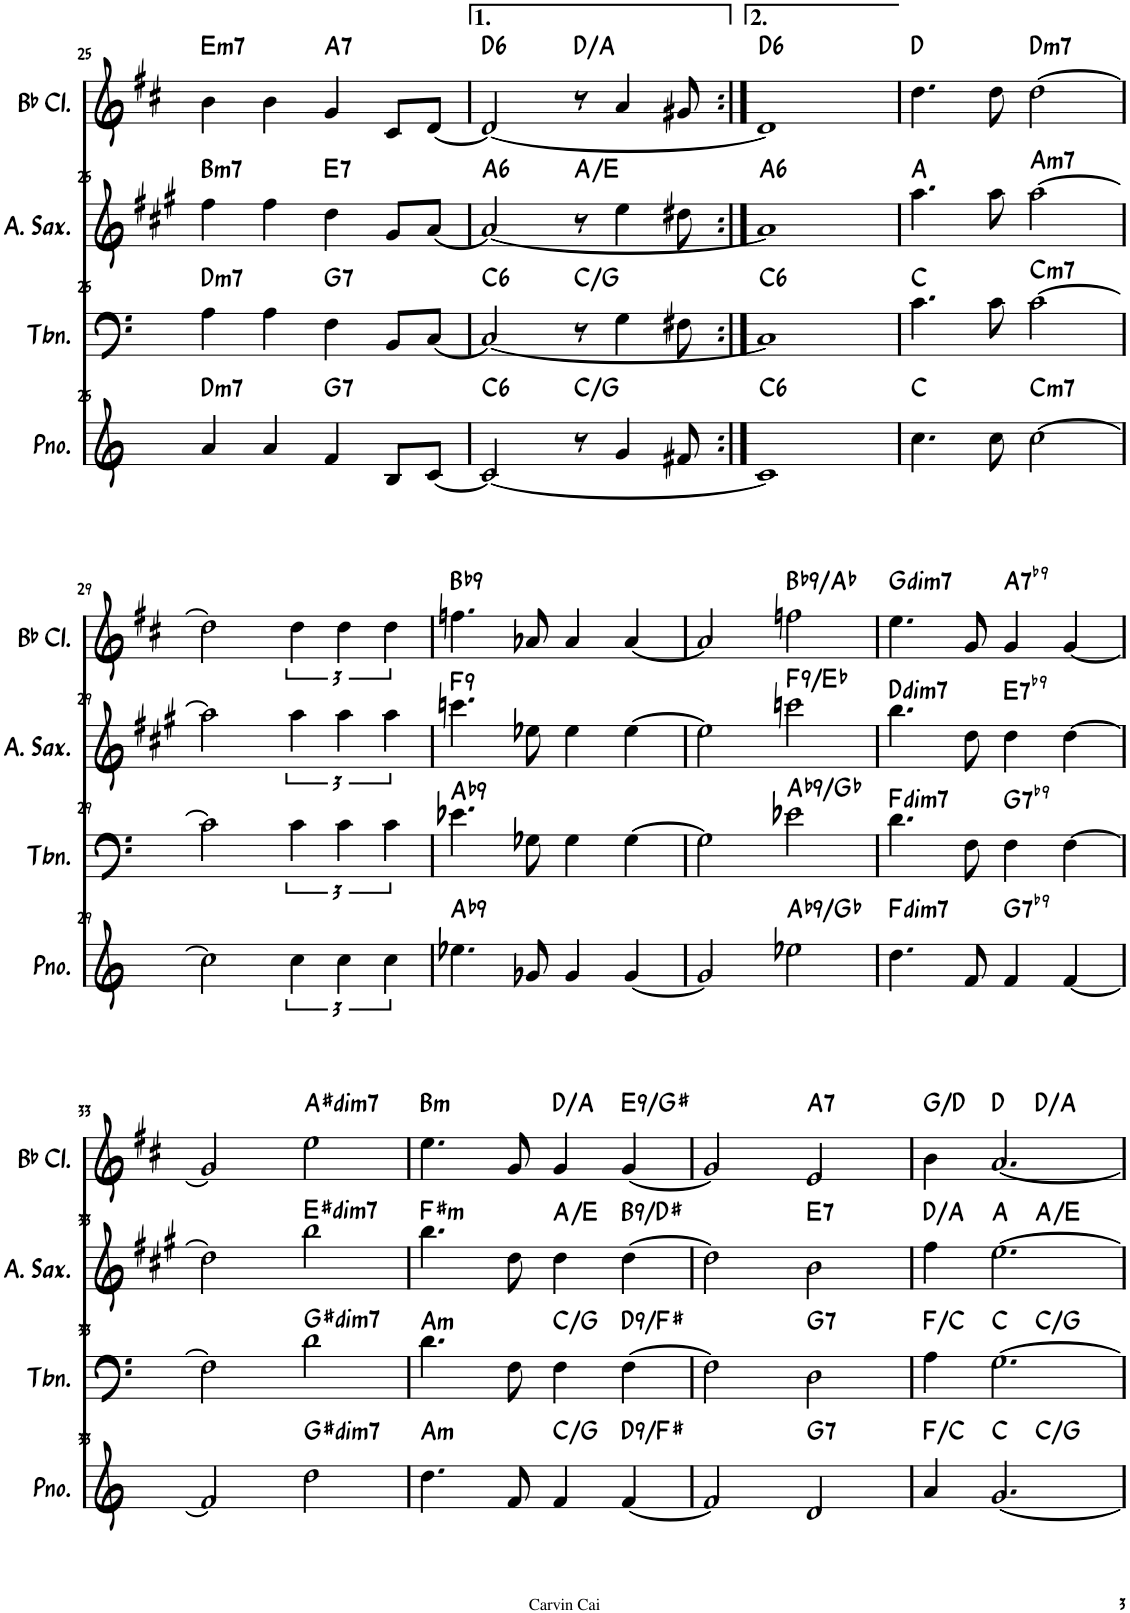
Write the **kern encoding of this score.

**kern	**harte	**kern	**harte	**kern	**harte	**kern	**harte
*part4	*part4	*part3	*part3	*part2	*part2	*part1	*part1
*staff4	*	*staff3	*	*staff2	*	*staff1	*
*I"钢琴	*	*I"长号	*	*I"中音萨克斯	*	*I"降B调单簧管	*
!!LO:PB:g=z
*clefG2	*	*clefF4	*	*clefG2	*	*clefG2	*
*	*	*	*	*Trd5c9	*	*Trd1c2	*
*k[]	*	*k[]	*	*k[f#c#g#]	*	*k[f#c#]	*
*M4/4	*	*M4/4	*	*M4/4	*	*M4/4	*
=25	=25	=25	=25	=25	=25	=25	=25
!	!LO:H:kt=m7	!	!LO:H:kt=m7	!	!LO:H:kt=m7	!	!LO:H:kt=m7
4a/	D:min7	4A\	D:min7	4ff#\	B:min7	4b\	E:min7
4a/	.	4A\	.	4ff#\	.	4b\	.
!	!LO:H:kt=7	!	!LO:H:kt=7	!	!LO:H:kt=7	!	!LO:H:kt=7
4f/	G:7	4F\	G:7	4dd\	E:7	4g/	A:7
8B/L	.	8BB/L	.	8g#/L	.	8c#/L	.
[8c/J	.	[8C/J	.	[8a/J	.	[8d/J	.
=26	=26	=26	=26	=26	=26	=26	=26
!	!LO:H:kt=6	!	!LO:H:kt=6	!	!LO:H:kt=6	!	!LO:H:kt=6
2c/_	C:maj6	2C/_	C:maj6	2a/_	A:maj6	2d/_	D:maj6
8r	C:maj/5	8r	C:maj/5	8r	A:maj/5	8r	D:maj/5
4g/	.	4G\	.	4ee\	.	4a/	.
8f#X/	.	8F#X\	.	8dd#X\	.	8g#X/	.
=27:|!	=27:|!	=27:|!	=27:|!	=27:|!	=27:|!	=27:|!	=27:|!
!	!LO:H:kt=6	!	!LO:H:kt=6	!	!LO:H:kt=6	!	!LO:H:kt=6
1c]	C:maj6	1C]	C:maj6	1a]	A:maj6	1d]	D:maj6
=28	=28	=28	=28	=28	=28	=28	=28
4.cc\	C:maj	4.c\	C:maj	4.aa\	A:maj	4.dd\	D:maj
8cc\	.	8c\	.	8aa\	.	8dd\	.
!	!LO:H:kt=m7	!	!LO:H:kt=m7	!	!LO:H:kt=m7	!	!LO:H:kt=m7
[2cc\	C:min7	[2c\	C:min7	[2aa\	A:min7	[2dd\	D:min7
!!LO:LB:g=z
=29	=29	=29	=29	=29	=29	=29	=29
2cc\]	.	2c\]	.	2aa\]	.	2dd\]	.
6cc\	.	6c\	.	6aa\	.	6dd\	.
6cc\	.	6c\	.	6aa\	.	6dd\	.
6cc\	.	6c\	.	6aa\	.	6dd\	.
=30	=30	=30	=30	=30	=30	=30	=30
!	!LO:H:kt=9	!	!LO:H:kt=9	!	!LO:H:kt=9	!	!LO:H:kt=9
4.ee-X\	Ab:9	4.e-X\	Ab:9	4.cccn\	F:9	4.ffn\	Bb:9
8g-X/	.	8G-X\	.	8ee-X\	.	8a-X/	.
4g-/	.	4G-\	.	4ee-\	.	4a-/	.
[4g-/	.	[4G-\	.	[4ee-\	.	[4a-/	.
=31	=31	=31	=31	=31	=31	=31	=31
2g-/]	.	2G-\]	.	2ee-\]	.	2a-/]	.
!	!LO:H:kt=9	!	!LO:H:kt=9	!	!LO:H:kt=9	!	!LO:H:kt=9
2ee-X\	Ab:9/b7	2e-X\	Ab:9/b7	2cccn\	F:9/b7	2ffn\	Bb:9/b7
=32	=32	=32	=32	=32	=32	=32	=32
!	!LO:H:kt=dim7	!	!LO:H:kt=dim7	!	!LO:H:kt=dim7	!	!LO:H:kt=dim7
4.dd\	F:dim7	4.d\	F:dim7	4.bb\	D:dim7	4.ee\	G:dim7
8f/	.	8F\	.	8dd\	.	8g/	.
!	!LO:H:kt=7	!	!LO:H:kt=7	!	!LO:H:kt=7	!	!LO:H:kt=7
4f/	G:7(b9)	4F\	G:7(b9)	4dd\	E:7(b9)	4g/	A:7(b9)
[4f/	.	[4F\	.	[4dd\	.	[4g/	.
!!LO:LB:g=z
=33	=33	=33	=33	=33	=33	=33	=33
2f/]	.	2F\]	.	2dd\]	.	2g/]	.
!	!LO:H:kt=dim7	!	!LO:H:kt=dim7	!	!LO:H:kt=dim7	!	!LO:H:kt=dim7
2dd\	G#:dim7	2d\	G#:dim7	2bb\	E#:dim7	2ee\	A#:dim7
=34	=34	=34	=34	=34	=34	=34	=34
!	!LO:H:kt=m	!	!LO:H:kt=m	!	!LO:H:kt=m	!	!LO:H:kt=m
4.dd\	A:min	4.d\	A:min	4.bb\	F#:min	4.ee\	B:min
8f/	.	8F\	.	8dd\	.	8g/	.
4f/	C:maj/5	4F\	C:maj/5	4dd\	A:maj/5	4g/	D:maj/5
!	!LO:H:kt=9	!	!LO:H:kt=9	!	!LO:H:kt=9	!	!LO:H:kt=9
[4f/	D:9/3	[4F\	D:9/3	[4dd\	B:9/3	[4g/	E:9/3
=35	=35	=35	=35	=35	=35	=35	=35
2f/]	.	2F\]	.	2dd\]	.	2g/]	.
!	!LO:H:kt=7	!	!LO:H:kt=7	!	!LO:H:kt=7	!	!LO:H:kt=7
2d/	G:7	2D\	G:7	2b\	E:7	2e/	A:7
=36	=36	=36	=36	=36	=36	=36	=36
*^	*	*^	*	*^	*	*^	*
4a/	2ryy	F:maj/5	4A\	2ryy	F:maj/5	4ff#\	2ryy	D:maj/5	4b\	2ryy	G:maj/5
[2.g/	.	C:maj	[2.G\	.	C:maj	[2.ee\	.	A:maj	[2.a/	.	D:maj
.	2ryy	C:maj/5	.	2ryy	C:maj/5	.	2ryy	A:maj/5	.	2ryy	D:maj/5
*v	*v	*	*	*	*	*v	*v	*	*v	*v	*
*	*	*v	*v	*	*	*	*	*
=	=	=	=	=	=	=	=
*-	*-	*-	*-	*-	*-	*-	*-
